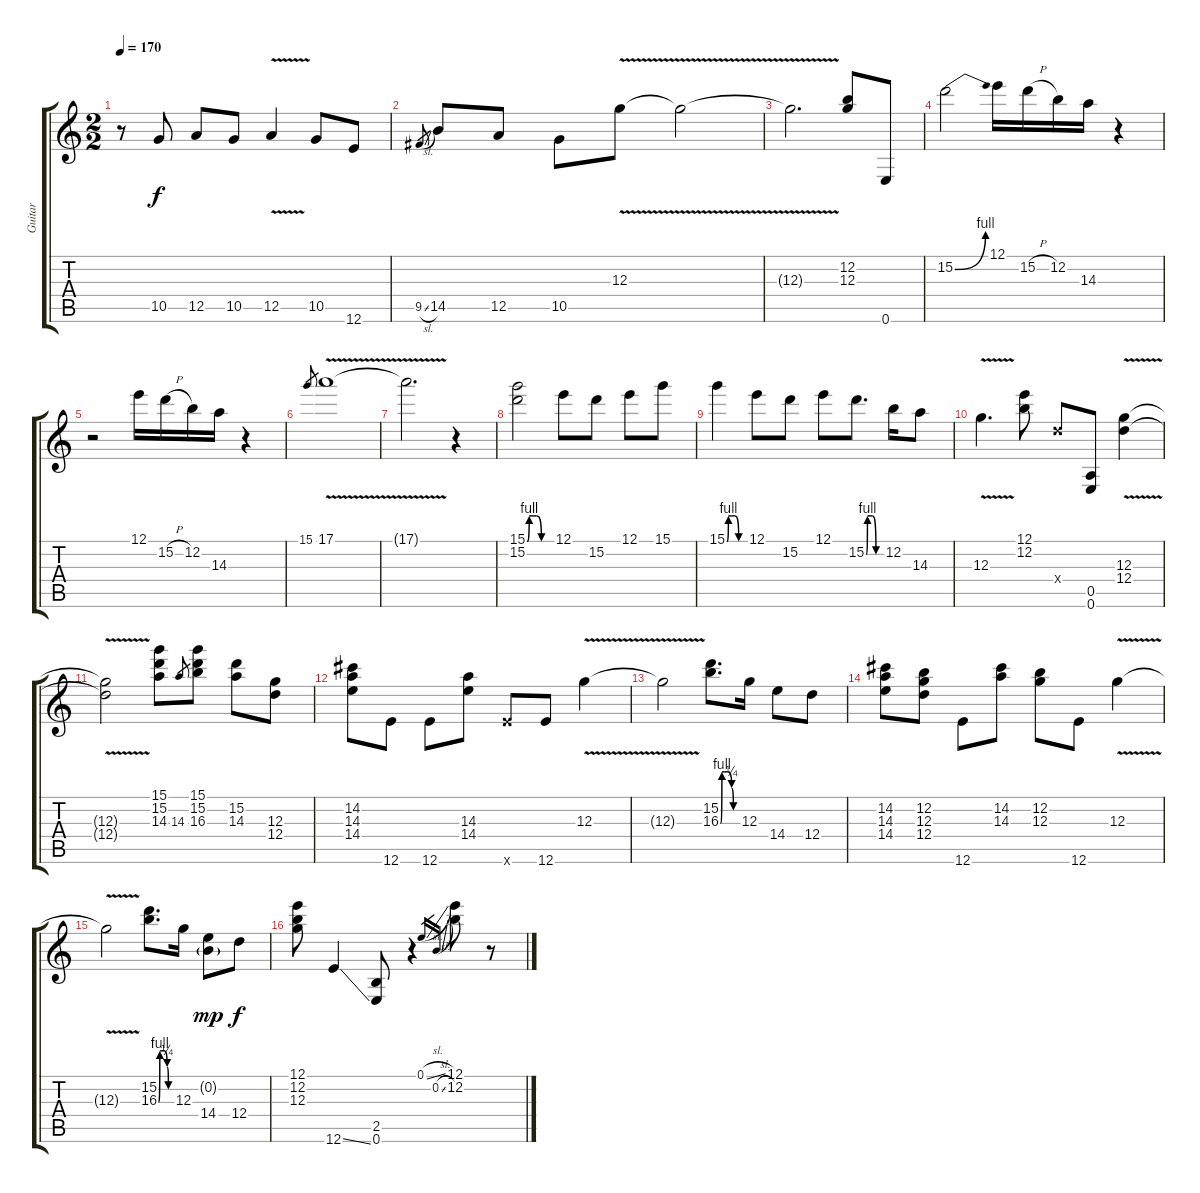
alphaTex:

\track ("Guitar" "Guitar") {mute instrument electricguitarclean}
\staff {score tabs}
\tuning (E4 B3 G3 D3 A2 E2) {hide}
\ts (2 2)
\tempo 170
\clef g2
\ks c
r.8{dy f} 10.5.8 12.5.8 10.5.8 12.5{v}.4 10.5.8 12.6.8 |
9.5{sl}.8{gr} 14.5.8 12.5.8 10.5.8 12.3{v}.8 12.3{v t}.2 |
12.3{v t}.2{d} (12.2 12.3).8 0.6.8 |
15.2{be (bend 0 0 60 4)}.2 12.1.16 15.2{h}.16 12.2.16 14.3.16 r.4 |
r.2 12.1.16 15.2{h}.16 12.2.16 14.3.16 r.4 |
15.1.8{gr} 17.1{v}.1 |
17.1{v t}.2{d} r.4 |
(15.1{be (custom 0 0 5 4 15 4 23 4 35 0 45 0 60 0)} 15.2).2 12.1.8 15.2.8 12.1.8 15.1.8 |
15.1{be (custom 0 0 5 4 15 4 26 4 39 0 45 0 60 0)}.4 12.1.8 15.2.8 12.1.8 15.2{be (custom 0 0 5 4 15 4 24 4 38 0 45 0 60 0)}.8{d} 12.2.16 14.3.8 |
12.3{v}.4{d} (12.1 12.2).8 12.4{x}.8 (0.5 0.6).8 (12.3{v} 12.4{v}).4 |
(12.3{t} 12.4{t}).2 (15.1 15.2 14.3).8 14.3.8{gr} (15.1 15.2 16.3).8 (15.2 14.3).8 (12.3 12.4).8 |
(14.2 14.3 14.4).8 12.6.8 12.6.8 (14.3 14.4).8 12.6{x}.8 12.6.8 12.3{v}.4 |
12.3{v t}.2 (15.2 16.3{be (custom 0 0 5 4 15 4 24 4 39 1 45 0 60 0)}).8{d} 12.3.16 14.4.8 12.4.8 |
(14.2 14.3 14.4).8 (12.2 12.3 12.4).8 12.6.8 (14.2 14.3).8 (12.2 12.3).8 12.6.8 12.3{v}.4 |
12.3{v t}.2 (15.2 16.3{be (custom 0 0 5 4 15 4 24 4 39 1 45 0 60 0)}).8{d} 12.3.16 (0.2{g} 14.4).8{dy mp} 12.4.8{dy f} |
(12.1 12.2 12.3).8 12.6{ss}.4 (2.5 0.6).8 r.4 0.1{sl}.16{gr} 0.2{sl}.16{gr} (12.1 12.2).8 r.8
